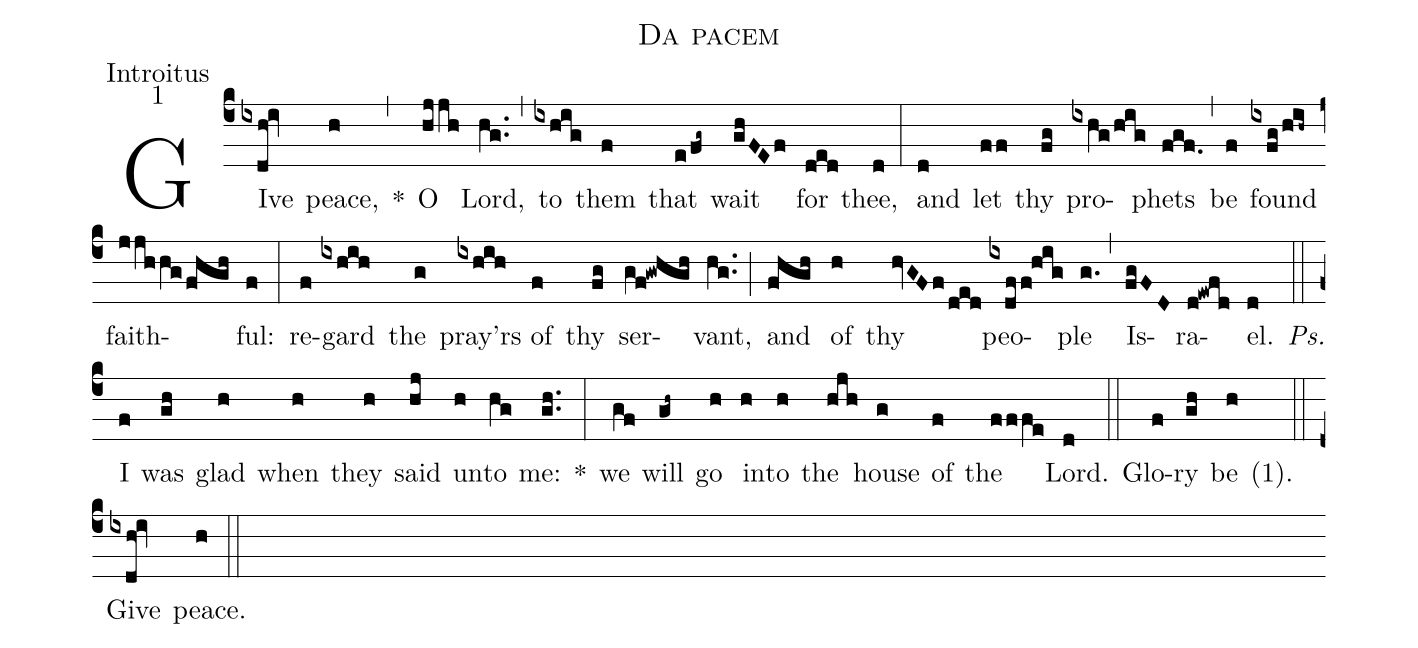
name:Da pacem;
office-part:Introitus;
mode:1;
%%
(c4) GIve(ixdh!iv) peace,(h) *(,) O(hjjh) Lord,(hg..) (,) to(ixhig) them(f) that(e/fg~) wait(ghFEf) for(ded) thee,(d) (:) and(d) let(ff) thy(fg) pro(ixhg/hig)phets(fgf.0) (,) be(f) found(ixfg/hih~) faith(jjhhg/fhgh)ful:(f) (:) re(f)gard(ixhih) the(g) pray'(ixhih)rs of(f) thy(fg) ser(gf!gwhgh)vant,(hg..) (;) and(fhgh) of(h) thy(hvGFf/ded) peo(ixdff!hig)ple(g.) (,) Is(fgFD)ra(d!ewfd)el.(d) <i>Ps.</i>(::) I(f) was(gh) glad(h) when(h) they(h) said(hj) un(h)to(hg) me:(gh..) *(:) we(gf) will(gh~) go(h) in(h)to(h) the(hjh) house(g) of(f) the(fffe) Lord.(d) (::) Glo(f)ry(gh) be(h) <v>(</v>1<v>)</v>.() (::) Give(ixdh!iv) peace.(h) (::)
